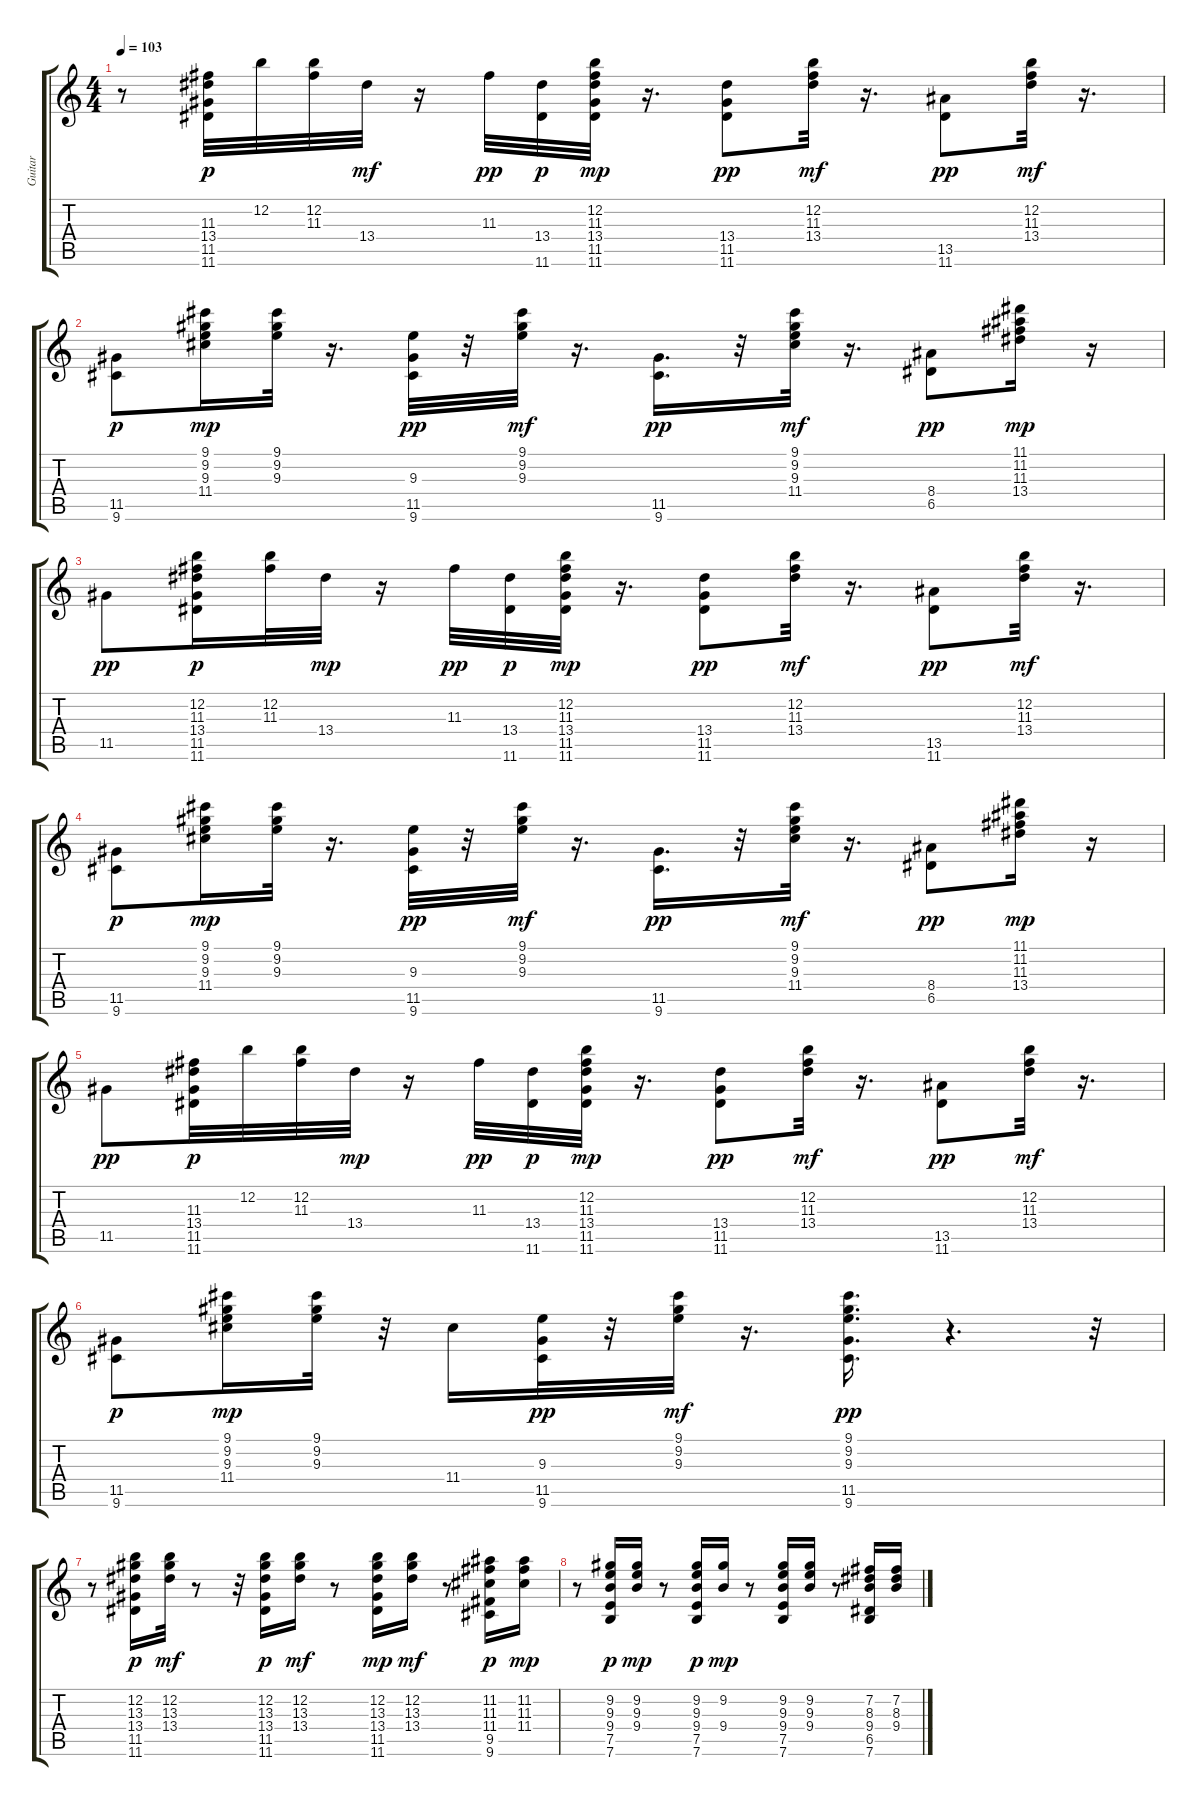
\track ("Guitar" "Guitar") {instrument acousticguitarsteel}
\staff {score tabs}
\tuning (E4 B3 G3 D3 A2 E2) {hide}
\ts (4 4)
\tempo 103
\clef g2
\ks c
r.8{dy mp} (11.3 13.4 11.5 11.6).32{dy p} 12.2.32 (12.2 11.3).32 13.4.32{dy mf} r.16 11.3.32{dy pp} (13.4 11.6).32{dy p} (12.2 11.3 13.4 11.5 11.6).32{dy mp} r.16{d} (13.4 11.5 11.6).8{dy pp} (12.2 11.3 13.4).32{dy mf} r.16{d} (13.5 11.6).8{dy pp} (12.2 11.3 13.4).32{dy mf} r.16{d} |
(11.5 9.6).8{dy p} (9.1 9.2 9.3 11.4).16{dy mp} (9.1 9.2 9.3).32 r.16{d} (9.3 11.5 9.6).32{dy pp} r.32 (9.1 9.2 9.3).32{dy mf} r.16{d} (11.5 9.6).16{d dy pp} r.32 (9.1 9.2 9.3 11.4).32{dy mf} r.16{d} (8.4 6.5).8{dy pp} (11.1 11.2 11.3 13.4).16{dy mp} r.16 |
11.5.8{dy pp} (12.2 11.3 13.4 11.5 11.6).16{dy p} (12.2 11.3).32 13.4.32{dy mp} r.16 11.3.32{dy pp} (13.4 11.6).32{dy p} (12.2 11.3 13.4 11.5 11.6).32{dy mp} r.16{d} (13.4 11.5 11.6).8{dy pp} (12.2 11.3 13.4).32{dy mf} r.16{d} (13.5 11.6).8{dy pp} (12.2 11.3 13.4).32{dy mf} r.16{d} |
(11.5 9.6).8{dy p} (9.1 9.2 9.3 11.4).16{dy mp} (9.1 9.2 9.3).32 r.16{d} (9.3 11.5 9.6).32{dy pp} r.32 (9.1 9.2 9.3).32{dy mf} r.16{d} (11.5 9.6).16{d dy pp} r.32 (9.1 9.2 9.3 11.4).32{dy mf} r.16{d} (8.4 6.5).8{dy pp} (11.1 11.2 11.3 13.4).16{dy mp} r.16 |
11.5.8{dy pp} (11.3 13.4 11.5 11.6).32{dy p} 12.2.32 (12.2 11.3).32 13.4.32{dy mp} r.16 11.3.32{dy pp} (13.4 11.6).32{dy p} (12.2 11.3 13.4 11.5 11.6).32{dy mp} r.16{d} (13.4 11.5 11.6).8{dy pp} (12.2 11.3 13.4).32{dy mf} r.16{d} (13.5 11.6).8{dy pp} (12.2 11.3 13.4).32{dy mf} r.16{d} |
(11.5 9.6).8{dy p} (9.1 9.2 9.3 11.4).16{dy mp} (9.1 9.2 9.3).32 r.32 11.4.16 (9.3 11.5 9.6).32{dy pp} r.32 (9.1 9.2 9.3).32{dy mf} r.16{d} (9.1 9.2 9.3 11.5 9.6).16{d dy pp} r.4{d} r.32 |
r.8 (12.2 13.3 13.4 11.5 11.6).16{dy p} (12.2 13.3 13.4).32{dy mf} r.8 r.32 (12.2 13.3 13.4 11.5 11.6).16{dy p} (12.2 13.3 13.4).16{dy mf} r.8 (12.2 13.3 13.4 11.5 11.6).16{dy mp} (12.2 13.3 13.4).16{dy mf} r.8 (11.2 11.3 11.4 9.5 9.6).16{dy p} (11.2 11.3 11.4).16{dy mp} |
r.8 (9.2 9.3 9.4 7.5 7.6).16{dy p} (9.2 9.3 9.4).16{dy mp} r.8 (9.2 9.3 9.4 7.5 7.6).16{dy p} (9.2 9.4).16{dy mp} r.8 (9.2 9.3 9.4 7.5 7.6).16 (9.2 9.3 9.4).16 r.8 (7.2 8.3 9.4 6.5 7.6).16 (7.2 8.3 9.4).16
